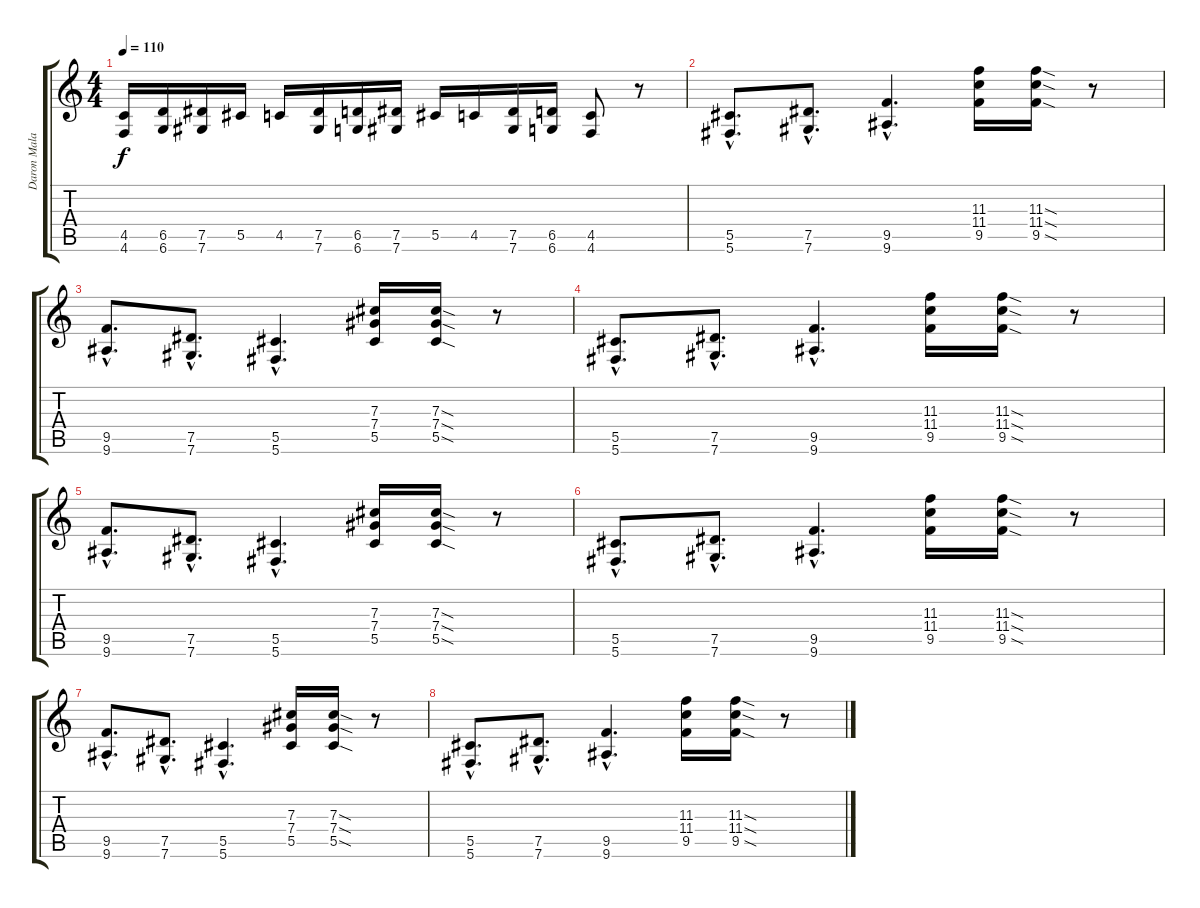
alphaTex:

\track ("Daron Malakian" "Daron Mala") {instrument electricguitarmuted}
\staff {score tabs}
\tuning (Eb4 Bb3 Gb3 Db3 Ab2 Db2) {hide}
\ts (4 4)
\tempo 110
\clef g2
\ks c
(4.5 4.6).16{dy f} (6.5 6.6).16 (7.5 7.6).16 5.5.16 4.5.16 (7.5 7.6).16 (6.5 6.6).16 (7.5 7.6).16 5.5.16 4.5.16 (7.5 7.6).16 (6.5 6.6).16 (4.5 4.6).8 r.8 |
(5.5{hac} 5.6{hac}).8{d instrument electricguitarjazz} (7.5{hac} 7.6{hac}).8{d} (9.5{hac} 9.6).4{d} (11.3 11.4 9.5).16 (11.3{sod} 11.4{sod} 9.5{sod}).16 r.8 |
(9.5{hac} 9.6{hac}).8{d} (7.5{hac} 7.6{hac}).8{d} (5.5{hac} 5.6{hac}).4{d} (7.3 7.4 5.5).16 (7.3{sod} 7.4{sod} 5.5{sod}).16 r.8 |
(5.5{hac} 5.6{hac}).8{d} (7.5{hac} 7.6{hac}).8{d} (9.5{hac} 9.6).4{d} (11.3 11.4 9.5).16 (11.3{sod} 11.4{sod} 9.5{sod}).16 r.8 |
(9.5{hac} 9.6{hac}).8{d} (7.5{hac} 7.6{hac}).8{d} (5.5{hac} 5.6{hac}).4{d} (7.3 7.4 5.5).16 (7.3{sod} 7.4{sod} 5.5{sod}).16 r.8 |
(5.5{hac} 5.6{hac}).8{d} (7.5{hac} 7.6{hac}).8{d} (9.5{hac} 9.6).4{d} (11.3 11.4 9.5).16 (11.3{sod} 11.4{sod} 9.5{sod}).16 r.8 |
(9.5{hac} 9.6{hac}).8{d} (7.5{hac} 7.6{hac}).8{d} (5.5{hac} 5.6{hac}).4{d} (7.3 7.4 5.5).16 (7.3{sod} 7.4{sod} 5.5{sod}).16 r.8 |
(5.5{hac} 5.6{hac}).8{d} (7.5{hac} 7.6{hac}).8{d} (9.5{hac} 9.6).4{d} (11.3 11.4 9.5).16 (11.3{sod} 11.4{sod} 9.5{sod}).16 r.8
